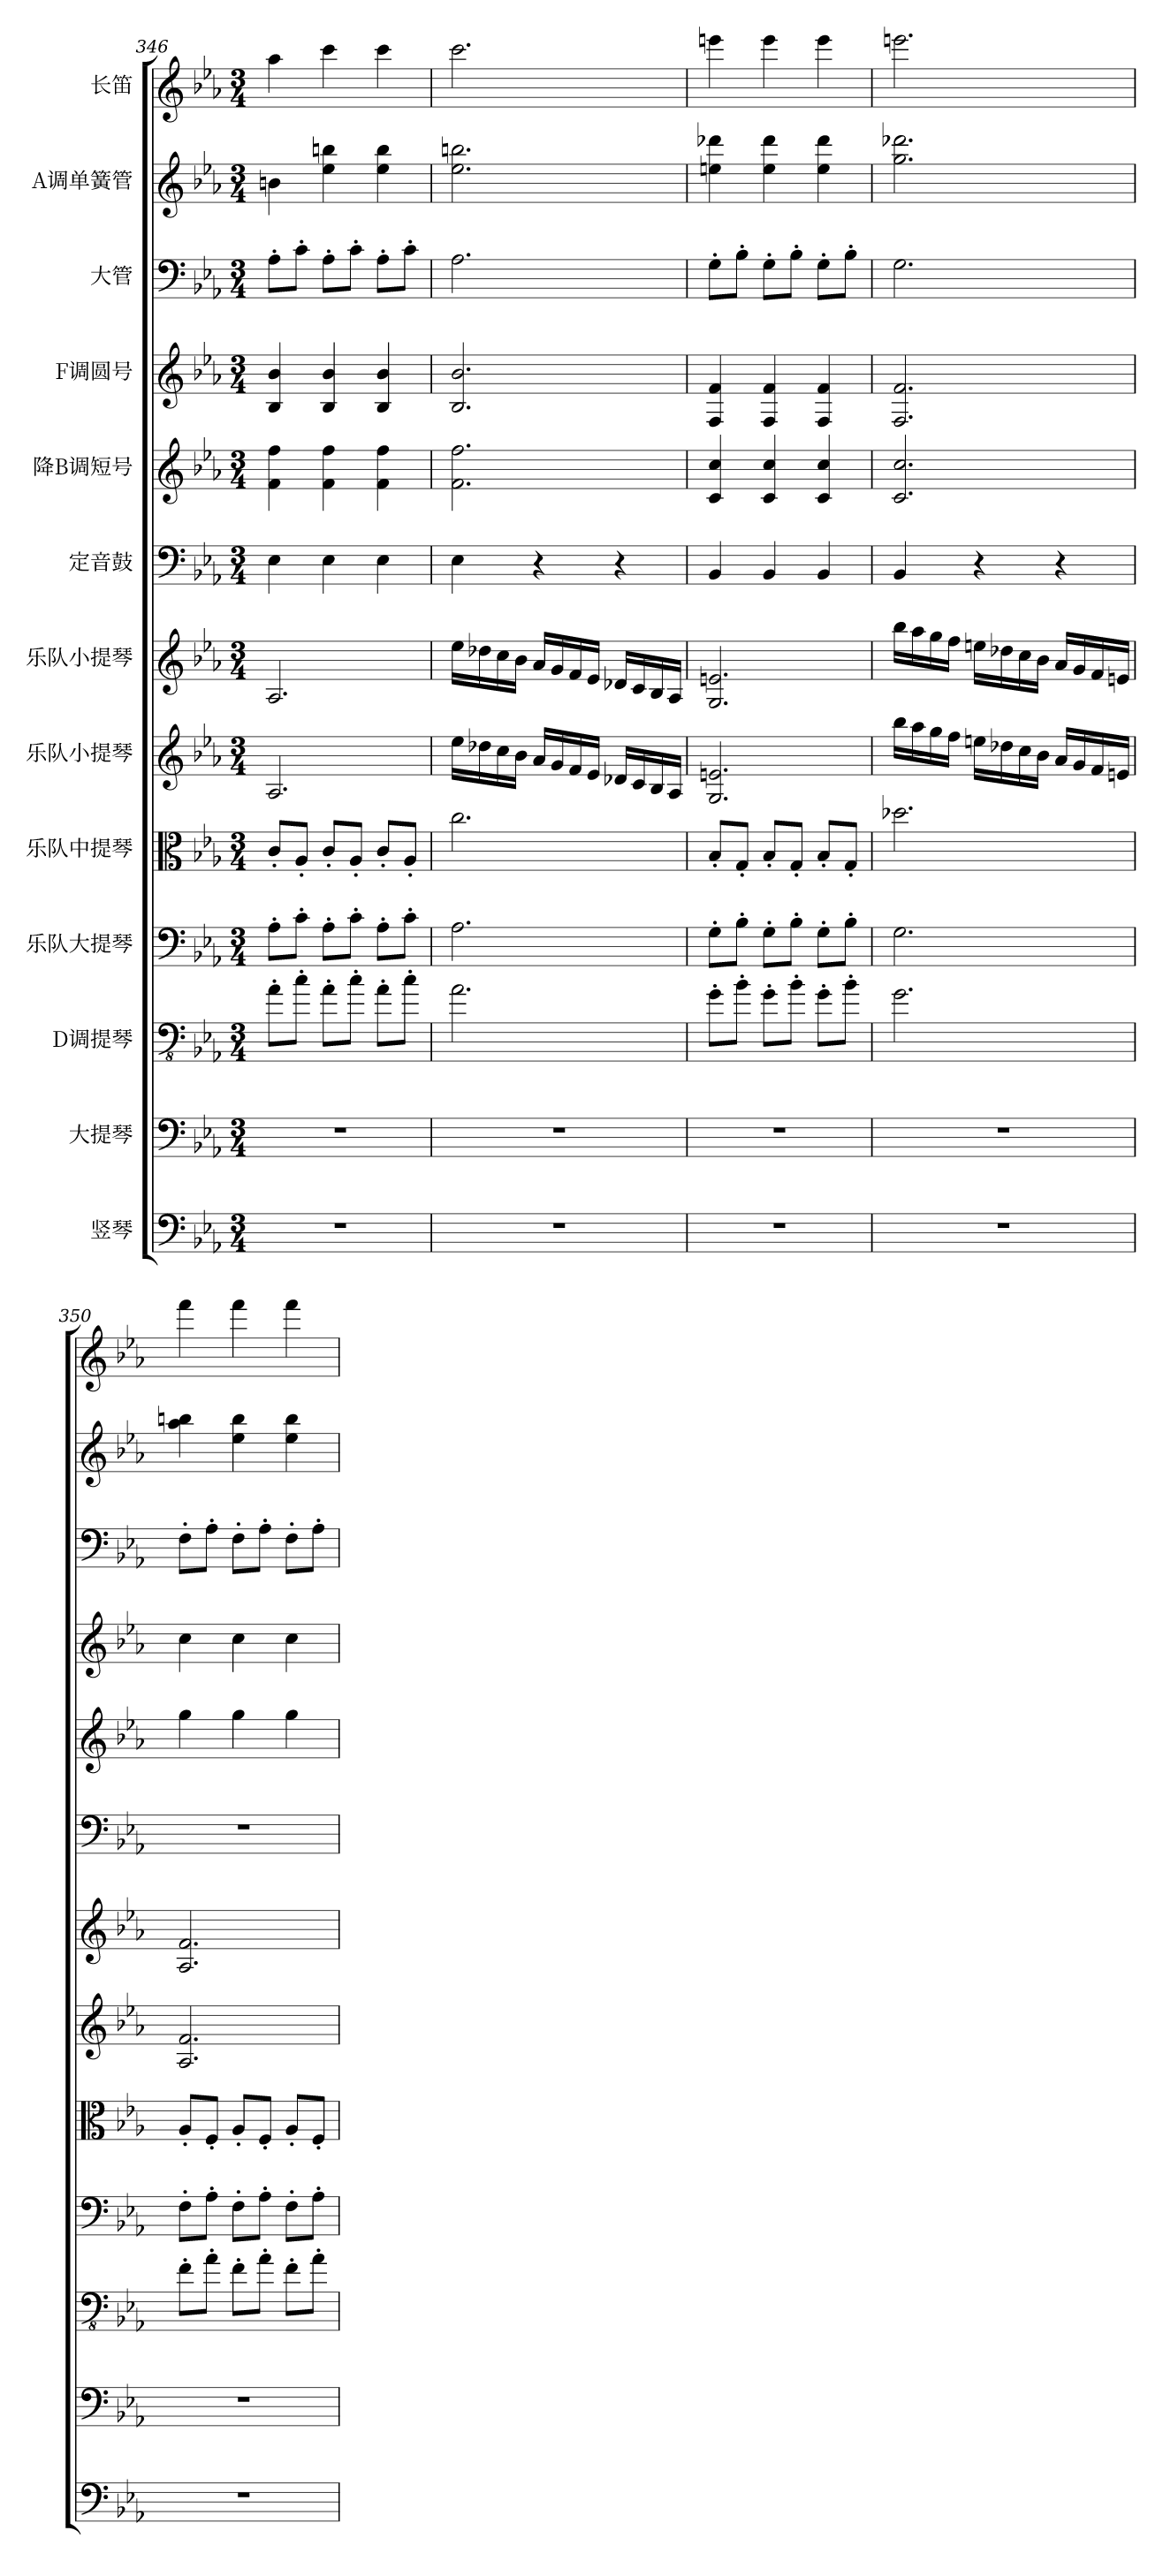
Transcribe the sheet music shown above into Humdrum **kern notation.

**kern	**kern	**kern	**kern	**kern	**kern	**kern	**kern	**kern	**kern	**kern	**kern	**kern
*part13	*part12	*part11	*part10	*part9	*part8	*part7	*part6	*part5	*part4	*part3	*part2	*part1
*staff13	*staff12	*staff11	*staff10	*staff9	*staff8	*staff7	*staff6	*staff5	*staff4	*staff3	*staff2	*staff1
*I"竖琴	*I"大提琴	*I"D调提琴	*I"乐队大提琴	*I"乐队中提琴	*I"乐队小提琴	*I"乐队小提琴	*I"定音鼓	*I"降B调短号	*I"F调圆号	*I"大管	*I"A调单簧管	*I"长笛
*clefF4	*clefF4	*clefFv4	*clefF4	*clefC3	*clefG2	*clefG2	*clefF4	*clefG2	*clefG2	*clefF4	*clefG2	*clefG2
*	*	*ITrd7c12	*	*	*	*	*	*ITrd1c2	*ITrd4c7	*	*ITrd2c3	*
*k[b-e-a-]	*k[b-e-a-]	*k[b-e-a-]	*k[b-e-a-]	*k[b-e-a-]	*k[b-e-a-]	*k[b-e-a-]	*k[b-e-a-]	*k[b-e-a-d-g-]	*k[b-e-a-d-]	*k[b-e-a-]	*k[]	*k[b-e-a-]
*M3/4	*M3/4	*M3/4	*M3/4	*M3/4	*M3/4	*M3/4	*M3/4	*M3/4	*M3/4	*M3/4	*M3/4	*M3/4
*MM148	*MM148	*MM148	*MM148	*MM148	*MM148	*MM148	*MM148	*MM148	*MM148	*MM148	*MM148	*MM148
=346	=346	=346	=346	=346	=346	=346	=346	=346	=346	=346	=346	=346
2.r	2.r	8AA-'\L	8A-'\L	8c'/L	2.A-/	2.A-/	4E-\	4e-\ 4ee-\	4E-/ 4e-/	8A-'\L	4g#X\	4aa-\
.	.	8C'\J	8c'\J	8A-'/J	.	.	.	.	.	8c'\J	.	.
.	.	8AA-'\L	8A-'\L	8c'/L	.	.	4E-\	4e-\ 4ee-\	4E-/ 4e-/	8A-'\L	4cc\ 4gg#X\	4ccc\
.	.	8C'\J	8c'\J	8A-'/J	.	.	.	.	.	8c'\J	.	.
.	.	8AA-'\L	8A-'\L	8c'/L	.	.	4E-\	4e-\ 4ee-\	4E-/ 4e-/	8A-'\L	4cc\ 4gg#\	4ccc\
.	.	8C'\J	8c'\J	8A-'/J	.	.	.	.	.	8c'\J	.	.
!!LO:PB:g=z
=347	=347	=347	=347	=347	=347	=347	=347	=347	=347	=347	=347	=347
2.r	2.r	2.AA-\	2.A-\	2.cc\	16ee-\LL	16ee-\LL	4E-\	2.e-\ 2.ee-\	2.E-/ 2.e-/	2.A-\	2.cc\ 2.gg#X\	2.ccc\
.	.	.	.	.	16dd-X\	16dd-X\	.	.	.	.	.	.
.	.	.	.	.	16cc\	16cc\	.	.	.	.	.	.
.	.	.	.	.	16b-\JJ	16b-\JJ	.	.	.	.	.	.
.	.	.	.	.	16a-/LL	16a-/LL	4r	.	.	.	.	.
.	.	.	.	.	16g/	16g/	.	.	.	.	.	.
.	.	.	.	.	16f/	16f/	.	.	.	.	.	.
.	.	.	.	.	16e-/JJ	16e-/JJ	.	.	.	.	.	.
.	.	.	.	.	16d-X/LL	16d-X/LL	4r	.	.	.	.	.
.	.	.	.	.	16c/	16c/	.	.	.	.	.	.
.	.	.	.	.	16B-/	16B-/	.	.	.	.	.	.
.	.	.	.	.	16A-/JJ	16A-/JJ	.	.	.	.	.	.
=348	=348	=348	=348	=348	=348	=348	=348	=348	=348	=348	=348	=348
2.r	2.r	8GG'\L	8G'\L	8B-'/L	2.G/ 2.en/	2.G/ 2.en/	4BB-/	4B-/ 4b-/	4BB-/ 4B-/	8G'\L	4cc#X\ 4bb-X\	4eeen\
.	.	8BB-'\J	8B-'\J	8G'/J	.	.	.	.	.	8B-'\J	.	.
.	.	8GG'\L	8G'\L	8B-'/L	.	.	4BB-/	4B-/ 4b-/	4BB-/ 4B-/	8G'\L	4cc#\ 4bb-\	4eee\
.	.	8BB-'\J	8B-'\J	8G'/J	.	.	.	.	.	8B-'\J	.	.
.	.	8GG'\L	8G'\L	8B-'/L	.	.	4BB-/	4B-/ 4b-/	4BB-/ 4B-/	8G'\L	4cc#\ 4bb-\	4eee\
.	.	8BB-'\J	8B-'\J	8G'/J	.	.	.	.	.	8B-'\J	.	.
=349	=349	=349	=349	=349	=349	=349	=349	=349	=349	=349	=349	=349
2.r	2.r	2.GG\	2.G\	2.dd-X\	16bb-\LL	16bb-\LL	4BB-/	2.B-/ 2.b-/	2.BB-/ 2.B-/	2.G\	2.ee\ 2.bb-X\	2.eeen\
.	.	.	.	.	16aa-\	16aa-\	.	.	.	.	.	.
.	.	.	.	.	16gg\	16gg\	.	.	.	.	.	.
.	.	.	.	.	16ff\JJ	16ff\JJ	.	.	.	.	.	.
.	.	.	.	.	16een\LL	16een\LL	4r	.	.	.	.	.
.	.	.	.	.	16dd-X\	16dd-X\	.	.	.	.	.	.
.	.	.	.	.	16cc\	16cc\	.	.	.	.	.	.
.	.	.	.	.	16b-\JJ	16b-\JJ	.	.	.	.	.	.
.	.	.	.	.	16a-/LL	16a-/LL	4r	.	.	.	.	.
.	.	.	.	.	16g/	16g/	.	.	.	.	.	.
.	.	.	.	.	16f/	16f/	.	.	.	.	.	.
.	.	.	.	.	16en/JJ	16en/JJ	.	.	.	.	.	.
!!LO:PB:g=z
=350	=350	=350	=350	=350	=350	=350	=350	=350	=350	=350	=350	=350
2.r	2.r	8FF'\L	8F'\L	8A-'/L	2.A-/ 2.f/	2.A-/ 2.f/	2.r	4ff\	4f\	8F'\L	4ff\ 4gg#X\	4fff\
.	.	8AA-'\J	8A-'\J	8F'/J	.	.	.	.	.	8A-'\J	.	.
.	.	8FF'\L	8F'\L	8A-'/L	.	.	.	4ff\	4f\	8F'\L	4cc\ 4gg#\	4fff\
.	.	8AA-'\J	8A-'\J	8F'/J	.	.	.	.	.	8A-'\J	.	.
.	.	8FF'\L	8F'\L	8A-'/L	.	.	.	4ff\	4f\	8F'\L	4cc\ 4gg#\	4fff\
.	.	8AA-'\J	8A-'\J	8F'/J	.	.	.	.	.	8A-'\J	.	.
=	=	=	=	=	=	=	=	=	=	=	=	=
*-	*-	*-	*-	*-	*-	*-	*-	*-	*-	*-	*-	*-
